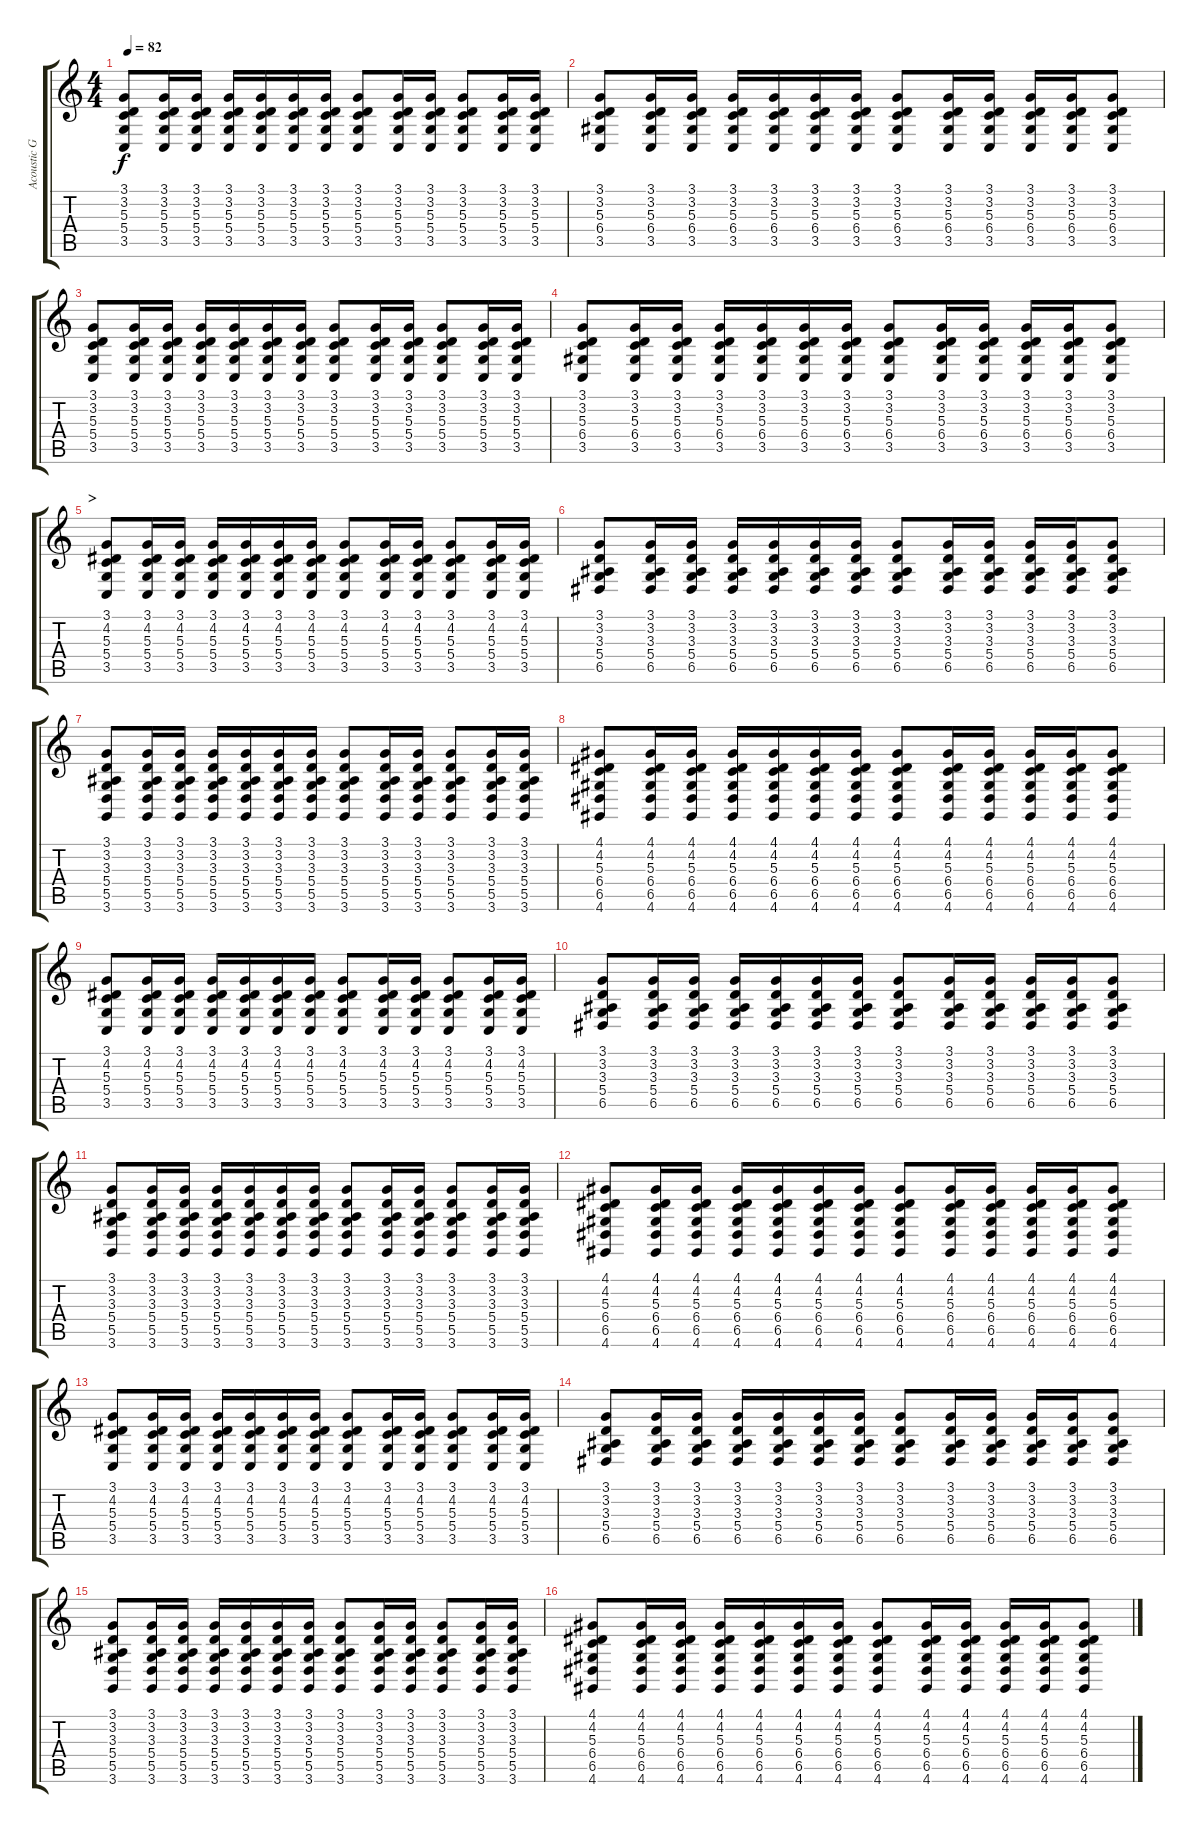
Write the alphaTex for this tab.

\track ("Acoustic Guitar" "Acoustic G") {instrument fx4atmosphere}
\staff {score tabs}
\tuning (E4 B3 G3 D3 A2 E2) {hide}
\ts (4 4)
\tempo 82
\clef g2
\ks c
(3.1 3.2 5.3 5.4 3.5).8{dy f} (3.1 3.2 5.3 5.4 3.5).16 (3.1 3.2 5.3 5.4 3.5).16 (3.1 3.2 5.3 5.4 3.5).16 (3.1 3.2 5.3 5.4 3.5).16 (3.1 3.2 5.3 5.4 3.5).16 (3.1 3.2 5.3 5.4 3.5).16 (3.1 3.2 5.3 5.4 3.5).8 (3.1 3.2 5.3 5.4 3.5).16 (3.1 3.2 5.3 5.4 3.5).16 (3.1 3.2 5.3 5.4 3.5).8 (3.1 3.2 5.3 5.4 3.5).16 (3.1 3.2 5.3 5.4 3.5).16 |
(3.1 3.2 5.3 6.4 3.5).8 (3.1 3.2 5.3 6.4 3.5).16 (3.1 3.2 5.3 6.4 3.5).16 (3.1 3.2 5.3 6.4 3.5).16 (3.1 3.2 5.3 6.4 3.5).16 (3.1 3.2 5.3 6.4 3.5).16 (3.1 3.2 5.3 6.4 3.5).16 (3.1 3.2 5.3 6.4 3.5).8 (3.1 3.2 5.3 6.4 3.5).16 (3.1 3.2 5.3 6.4 3.5).16 (3.1 3.2 5.3 6.4 3.5).16 (3.1 3.2 5.3 6.4 3.5).16 (3.1 3.2 5.3 6.4 3.5).8 |
(3.1 3.2 5.3 5.4 3.5).8 (3.1 3.2 5.3 5.4 3.5).16 (3.1 3.2 5.3 5.4 3.5).16 (3.1 3.2 5.3 5.4 3.5).16 (3.1 3.2 5.3 5.4 3.5).16 (3.1 3.2 5.3 5.4 3.5).16 (3.1 3.2 5.3 5.4 3.5).16 (3.1 3.2 5.3 5.4 3.5).8 (3.1 3.2 5.3 5.4 3.5).16 (3.1 3.2 5.3 5.4 3.5).16 (3.1 3.2 5.3 5.4 3.5).8 (3.1 3.2 5.3 5.4 3.5).16 (3.1 3.2 5.3 5.4 3.5).16 |
(3.1 3.2 5.3 6.4 3.5).8 (3.1 3.2 5.3 6.4 3.5).16 (3.1 3.2 5.3 6.4 3.5).16 (3.1 3.2 5.3 6.4 3.5).16 (3.1 3.2 5.3 6.4 3.5).16 (3.1 3.2 5.3 6.4 3.5).16 (3.1 3.2 5.3 6.4 3.5).16 (3.1 3.2 5.3 6.4 3.5).8 (3.1 3.2 5.3 6.4 3.5).16 (3.1 3.2 5.3 6.4 3.5).16 (3.1 3.2 5.3 6.4 3.5).16 (3.1 3.2 5.3 6.4 3.5).16 (3.1 3.2 5.3 6.4 3.5).8 |
\section ("" ">")
(3.1 4.2 5.3 5.4 3.5).8 (3.1 4.2 5.3 5.4 3.5).16 (3.1 4.2 5.3 5.4 3.5).16 (3.1 4.2 5.3 5.4 3.5).16 (3.1 4.2 5.3 5.4 3.5).16 (3.1 4.2 5.3 5.4 3.5).16 (3.1 4.2 5.3 5.4 3.5).16 (3.1 4.2 5.3 5.4 3.5).8 (3.1 4.2 5.3 5.4 3.5).16 (3.1 4.2 5.3 5.4 3.5).16 (3.1 4.2 5.3 5.4 3.5).8 (3.1 4.2 5.3 5.4 3.5).16 (3.1 4.2 5.3 5.4 3.5).16 |
(3.1 3.2 3.3 5.4 6.5).8 (3.1 3.2 3.3 5.4 6.5).16 (3.1 3.2 3.3 5.4 6.5).16 (3.1 3.2 3.3 5.4 6.5).16 (3.1 3.2 3.3 5.4 6.5).16 (3.1 3.2 3.3 5.4 6.5).16 (3.1 3.2 3.3 5.4 6.5).16 (3.1 3.2 3.3 5.4 6.5).8 (3.1 3.2 3.3 5.4 6.5).16 (3.1 3.2 3.3 5.4 6.5).16 (3.1 3.2 3.3 5.4 6.5).16 (3.1 3.2 3.3 5.4 6.5).16 (3.1 3.2 3.3 5.4 6.5).8 |
(3.1 3.2 3.3 5.4 5.5 3.6).8 (3.1 3.2 3.3 5.4 5.5 3.6).16 (3.1 3.2 3.3 5.4 5.5 3.6).16 (3.1 3.2 3.3 5.4 5.5 3.6).16 (3.1 3.2 3.3 5.4 5.5 3.6).16 (3.1 3.2 3.3 5.4 5.5 3.6).16 (3.1 3.2 3.3 5.4 5.5 3.6).16 (3.1 3.2 3.3 5.4 5.5 3.6).8 (3.1 3.2 3.3 5.4 5.5 3.6).16 (3.1 3.2 3.3 5.4 5.5 3.6).16 (3.1 3.2 3.3 5.4 5.5 3.6).8 (3.1 3.2 3.3 5.4 5.5 3.6).16 (3.1 3.2 3.3 5.4 5.5 3.6).16 |
(4.1 4.2 5.3 6.4 6.5 4.6).8 (4.1 4.2 5.3 6.4 6.5 4.6).16 (4.1 4.2 5.3 6.4 6.5 4.6).16 (4.1 4.2 5.3 6.4 6.5 4.6).16 (4.1 4.2 5.3 6.4 6.5 4.6).16 (4.1 4.2 5.3 6.4 6.5 4.6).16 (4.1 4.2 5.3 6.4 6.5 4.6).16 (4.1 4.2 5.3 6.4 6.5 4.6).8 (4.1 4.2 5.3 6.4 6.5 4.6).16 (4.1 4.2 5.3 6.4 6.5 4.6).16 (4.1 4.2 5.3 6.4 6.5 4.6).16 (4.1 4.2 5.3 6.4 6.5 4.6).16 (4.1 4.2 5.3 6.4 6.5 4.6).8 |
(3.1 4.2 5.3 5.4 3.5).8 (3.1 4.2 5.3 5.4 3.5).16 (3.1 4.2 5.3 5.4 3.5).16 (3.1 4.2 5.3 5.4 3.5).16 (3.1 4.2 5.3 5.4 3.5).16 (3.1 4.2 5.3 5.4 3.5).16 (3.1 4.2 5.3 5.4 3.5).16 (3.1 4.2 5.3 5.4 3.5).8 (3.1 4.2 5.3 5.4 3.5).16 (3.1 4.2 5.3 5.4 3.5).16 (3.1 4.2 5.3 5.4 3.5).8 (3.1 4.2 5.3 5.4 3.5).16 (3.1 4.2 5.3 5.4 3.5).16 |
(3.1 3.2 3.3 5.4 6.5).8 (3.1 3.2 3.3 5.4 6.5).16 (3.1 3.2 3.3 5.4 6.5).16 (3.1 3.2 3.3 5.4 6.5).16 (3.1 3.2 3.3 5.4 6.5).16 (3.1 3.2 3.3 5.4 6.5).16 (3.1 3.2 3.3 5.4 6.5).16 (3.1 3.2 3.3 5.4 6.5).8 (3.1 3.2 3.3 5.4 6.5).16 (3.1 3.2 3.3 5.4 6.5).16 (3.1 3.2 3.3 5.4 6.5).16 (3.1 3.2 3.3 5.4 6.5).16 (3.1 3.2 3.3 5.4 6.5).8 |
(3.1 3.2 3.3 5.4 5.5 3.6).8 (3.1 3.2 3.3 5.4 5.5 3.6).16 (3.1 3.2 3.3 5.4 5.5 3.6).16 (3.1 3.2 3.3 5.4 5.5 3.6).16 (3.1 3.2 3.3 5.4 5.5 3.6).16 (3.1 3.2 3.3 5.4 5.5 3.6).16 (3.1 3.2 3.3 5.4 5.5 3.6).16 (3.1 3.2 3.3 5.4 5.5 3.6).8 (3.1 3.2 3.3 5.4 5.5 3.6).16 (3.1 3.2 3.3 5.4 5.5 3.6).16 (3.1 3.2 3.3 5.4 5.5 3.6).8 (3.1 3.2 3.3 5.4 5.5 3.6).16 (3.1 3.2 3.3 5.4 5.5 3.6).16 |
(4.1 4.2 5.3 6.4 6.5 4.6).8 (4.1 4.2 5.3 6.4 6.5 4.6).16 (4.1 4.2 5.3 6.4 6.5 4.6).16 (4.1 4.2 5.3 6.4 6.5 4.6).16 (4.1 4.2 5.3 6.4 6.5 4.6).16 (4.1 4.2 5.3 6.4 6.5 4.6).16 (4.1 4.2 5.3 6.4 6.5 4.6).16 (4.1 4.2 5.3 6.4 6.5 4.6).8 (4.1 4.2 5.3 6.4 6.5 4.6).16 (4.1 4.2 5.3 6.4 6.5 4.6).16 (4.1 4.2 5.3 6.4 6.5 4.6).16 (4.1 4.2 5.3 6.4 6.5 4.6).16 (4.1 4.2 5.3 6.4 6.5 4.6).8 |
(3.1 4.2 5.3 5.4 3.5).8 (3.1 4.2 5.3 5.4 3.5).16 (3.1 4.2 5.3 5.4 3.5).16 (3.1 4.2 5.3 5.4 3.5).16 (3.1 4.2 5.3 5.4 3.5).16 (3.1 4.2 5.3 5.4 3.5).16 (3.1 4.2 5.3 5.4 3.5).16 (3.1 4.2 5.3 5.4 3.5).8 (3.1 4.2 5.3 5.4 3.5).16 (3.1 4.2 5.3 5.4 3.5).16 (3.1 4.2 5.3 5.4 3.5).8 (3.1 4.2 5.3 5.4 3.5).16 (3.1 4.2 5.3 5.4 3.5).16 |
(3.1 3.2 3.3 5.4 6.5).8 (3.1 3.2 3.3 5.4 6.5).16 (3.1 3.2 3.3 5.4 6.5).16 (3.1 3.2 3.3 5.4 6.5).16 (3.1 3.2 3.3 5.4 6.5).16 (3.1 3.2 3.3 5.4 6.5).16 (3.1 3.2 3.3 5.4 6.5).16 (3.1 3.2 3.3 5.4 6.5).8 (3.1 3.2 3.3 5.4 6.5).16 (3.1 3.2 3.3 5.4 6.5).16 (3.1 3.2 3.3 5.4 6.5).16 (3.1 3.2 3.3 5.4 6.5).16 (3.1 3.2 3.3 5.4 6.5).8 |
(3.1 3.2 3.3 5.4 5.5 3.6).8 (3.1 3.2 3.3 5.4 5.5 3.6).16 (3.1 3.2 3.3 5.4 5.5 3.6).16 (3.1 3.2 3.3 5.4 5.5 3.6).16 (3.1 3.2 3.3 5.4 5.5 3.6).16 (3.1 3.2 3.3 5.4 5.5 3.6).16 (3.1 3.2 3.3 5.4 5.5 3.6).16 (3.1 3.2 3.3 5.4 5.5 3.6).8 (3.1 3.2 3.3 5.4 5.5 3.6).16 (3.1 3.2 3.3 5.4 5.5 3.6).16 (3.1 3.2 3.3 5.4 5.5 3.6).8 (3.1 3.2 3.3 5.4 5.5 3.6).16 (3.1 3.2 3.3 5.4 5.5 3.6).16 |
(4.1 4.2 5.3 6.4 6.5 4.6).8 (4.1 4.2 5.3 6.4 6.5 4.6).16 (4.1 4.2 5.3 6.4 6.5 4.6).16 (4.1 4.2 5.3 6.4 6.5 4.6).16 (4.1 4.2 5.3 6.4 6.5 4.6).16 (4.1 4.2 5.3 6.4 6.5 4.6).16 (4.1 4.2 5.3 6.4 6.5 4.6).16 (4.1 4.2 5.3 6.4 6.5 4.6).8 (4.1 4.2 5.3 6.4 6.5 4.6).16 (4.1 4.2 5.3 6.4 6.5 4.6).16 (4.1 4.2 5.3 6.4 6.5 4.6).16 (4.1 4.2 5.3 6.4 6.5 4.6).16 (4.1 4.2 5.3 6.4 6.5 4.6).8
